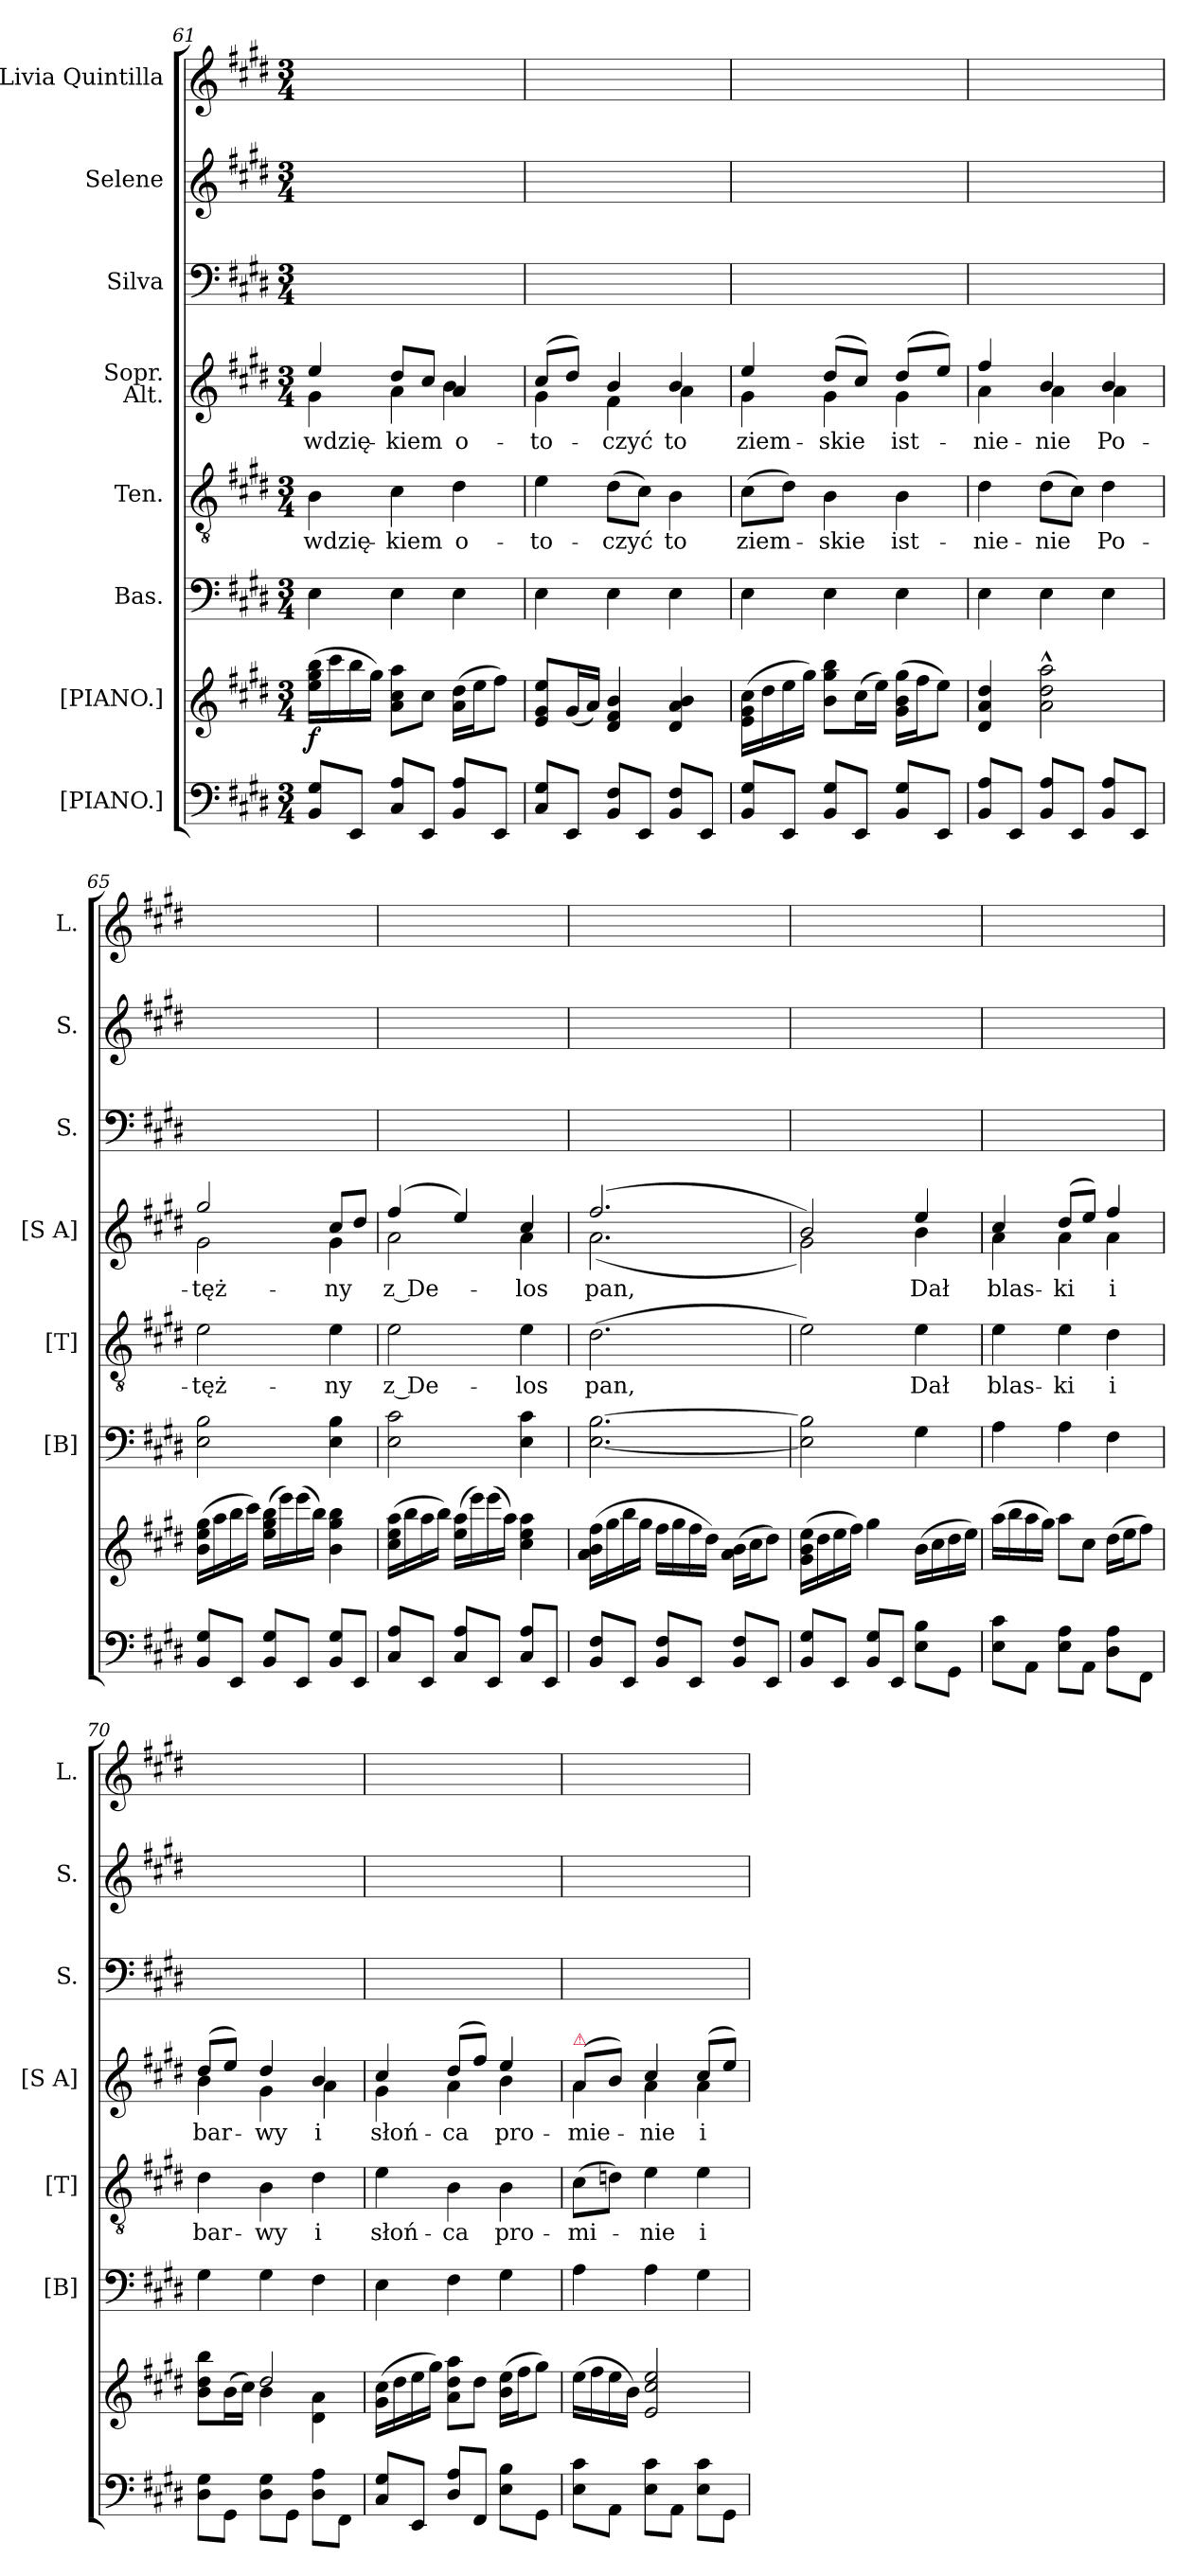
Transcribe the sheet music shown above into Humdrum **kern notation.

**kern	**kern	**dynam	**kern	**kern	**text	**kern	**text	**kern	**kern	**kern
*part8	*part7	*part7	*part6	*part5	*part5	*part4	*part4	*part3	*part2	*part1
*staff8	*staff7	*staff7	*staff6	*staff5	*staff5	*staff4	*staff4	*staff3	*staff2	*staff1
*I"[PIANO.]	*I"[PIANO.]	*	*I"Bas.	*I"Ten.	*	*I"Sopr.\nAlt.	*	*I"Silva	*I"Selene	*I"Livia Quintilla
*	*	*	*I'[B]	*I'[T]	*	*I'[S A]	*	*I'S.	*I'S.	*I'L.
*clefF4	*clefG2	*	*clefF4	*clefGv2	*	*clefG2	*	*clefF4	*clefG2	*clefG2
*k[f#c#g#d#]	*k[f#c#g#d#]	*	*k[f#c#g#d#]	*k[f#c#g#d#]	*	*k[f#c#g#d#]	*	*k[f#c#g#d#]	*k[f#c#g#d#]	*k[f#c#g#d#]
*	*	*	*	*	*	*	*	*	*E:	*E:
*M3/4	*M3/4	*	*M3/4	*M3/4	*	*M3/4	*	*M3/4	*M3/4	*M3/4
=61	=61	=61	=61	=61	=61	=61	=61	=61	=61	=61
*	*	*	*	*	*	*^	*	*	*	*
8BB/ 8G#/L	(16ee\ 16gg#\ 16bb\LL	f	4E\	4B\	wdzię-	4ee/	4g#\	wdzię-	2.ryy	2.ryy	2.ryy
.	16ccc#\	.	.	.	.	.	.	.	.	.	.
8EE/J	16bb\	.	.	.	.	.	.	.	.	.	.
.	16gg#\JJ)	.	.	.	.	.	.	.	.	.	.
8C#/ 8A/L	8a\ 8cc#\ 8aa\L	.	4E\	4c#\	-kiem	8dd#/L	4a\	-kiem	.	.	.
8EE/J	8cc#\J	.	.	.	.	8cc#/J	.	.	.	.	.
8BB/ 8A/L	(16a\ 16dd#\LL	.	4E\	4d#\	o-	4a/	4b\	o-	.	.	.
.	16ee\J	.	.	.	.	.	.	.	.	.	.
8EE/J	8ff#\J)	.	.	.	.	.	.	.	.	.	.
=62	=62	=62	=62	=62	=62	=62	=62	=62	=62	=62	=62
8C#/ 8G#/L	8e/ 8g#/ 8ee/L	.	4E\	4e\	-to-	(8cc#/L	4g#\	-to-	2.ryy	2.ryy	2.ryy
8EE/J	(16g#/L	.	.	.	.	8dd#/J)	.	.	.	.	.
.	16a/JJ)	.	.	.	.	.	.	.	.	.	.
8BB/ 8F#/L	4d#/ 4f#/ 4b/	.	4E\	(8d#\L	-czyć	4b/	4f#\	-czyć	.	.	.
8EE/J	.	.	.	8c#\J)	.	.	.	.	.	.	.
8BB/ 8F#/L	4d#/ 4a/ 4b/	.	4E\	4B\	to	4b/	4a\	to	.	.	.
8EE/J	.	.	.	.	.	.	.	.	.	.	.
=63	=63	=63	=63	=63	=63	=63	=63	=63	=63	=63	=63
8BB/ 8G#/L	(16e\ 16g#\ 16cc#\LL	.	4E\	(8c#\L	ziem-	4ee/	4g#\	ziem-	2.ryy	2.ryy	2.ryy
.	16dd#\	.	.	.	.	.	.	.	.	.	.
8EE/J	16ee\	.	.	8d#\J)	.	.	.	.	.	.	.
.	16gg#\JJ)	.	.	.	.	.	.	.	.	.	.
8BB/ 8G#/L	8b\ 8gg#\ 8bb\L	.	4E\	4B\	-skie	(8dd#/L	4g#\	-skie	.	.	.
8EE/J	(16cc#\L	.	.	.	.	8cc#/J)	.	.	.	.	.
.	16ee\JJ)	.	.	.	.	.	.	.	.	.	.
8BB/ 8G#/L	(16g#\ 16b\ 16gg#\LL	.	4E\	4B\	ist-	(8dd#/L	4g#\	ist-	.	.	.
.	16ff#\J	.	.	.	.	.	.	.	.	.	.
8EE/J	8ee\J)	.	.	.	.	8ee/J)	.	.	.	.	.
=64	=64	=64	=64	=64	=64	=64	=64	=64	=64	=64	=64
8BB/ 8A/L	4d#/ 4a/ 4dd#/	.	4E\	4d#\	-nie-	4ff#/	4a\	-nie-	2.ryy	2.ryy	2.ryy
8EE/J	.	.	.	.	.	.	.	.	.	.	.
8BB/ 8A/L	2a^^\ 2dd#^^\ 2aa^^\	.	4E\	(8d#\L	-nie	4b/	4a\	-nie	.	.	.
8EE/J	.	.	.	8c#\J)	.	.	.	.	.	.	.
8BB/ 8A/L	.	.	4E\	4d#\	Po-	4b/	4a\	Po-	.	.	.
8EE/J	.	.	.	.	.	.	.	.	.	.	.
=65	=65	=65	=65	=65	=65	=65	=65	=65	=65	=65	=65
8BB/ 8G#/L	(16b\ 16ee\ 16gg#\LL	.	2E\ 2B\	2e\	-tęż-	2gg#/	2g#\	-tęż-	2.ryy	2.ryy	2.ryy
.	16aa\	.	.	.	.	.	.	.	.	.	.
8EE/J	16bb\	.	.	.	.	.	.	.	.	.	.
.	16ccc#\JJ)	.	.	.	.	.	.	.	.	.	.
8BB/ 8G#/L	(16ee\ 16gg#\ 16bb\LL	.	.	.	.	.	.	.	.	.	.
.	16eee\)	.	.	.	.	.	.	.	.	.	.
8EE/J	(16eee\	.	.	.	.	.	.	.	.	.	.
.	16bb\JJ)	.	.	.	.	.	.	.	.	.	.
8BB/ 8G#/L	4b\ 4gg#\ 4bb\	.	4E\ 4B\	4e\	-ny	8cc#/L	4g#\	-ny	.	.	.
8EE/J	.	.	.	.	.	8dd#/J	.	.	.	.	.
=66	=66	=66	=66	=66	=66	=66	=66	=66	=66	=66	=66
8C#/ 8A/L	(16cc#\ 16ee\ 16aa\LL	.	2E\ 2c#\	2e\	z De-	(4ff#/	2a\	z De-	2.ryy	2.ryy	2.ryy
.	16bb\	.	.	.	.	.	.	.	.	.	.
8EE/J	16aa\	.	.	.	.	.	.	.	.	.	.
.	16bb\JJ)	.	.	.	.	.	.	.	.	.	.
8C#/ 8A/L	(16ee\ 16aa\LL	.	.	.	.	4ee/)	.	.	.	.	.
.	16eee\)	.	.	.	.	.	.	.	.	.	.
8EE/J	(16eee\	.	.	.	.	.	.	.	.	.	.
.	16aa\JJ)	.	.	.	.	.	.	.	.	.	.
8C#/ 8A/L	4cc#\ 4ee\ 4aa\	.	4E\ 4c#\	4e\	-los	4cc#/	4a\	-los	.	.	.
8EE/J	.	.	.	.	.	.	.	.	.	.	.
=67	=67	=67	=67	=67	=67	=67	=67	=67	=67	=67	=67
8BB/ 8F#/L	(16a\ 16b\ 16ff#\LL	.	[2.E\ [2.B\	(2.d#\	pan,	(2.ff#/	(2.a\	pan,	2.ryy	2.ryy	2.ryy
.	16gg#\	.	.	.	.	.	.	.	.	.	.
8EE/J	16bb\	.	.	.	.	.	.	.	.	.	.
.	16gg#\JJ	.	.	.	.	.	.	.	.	.	.
8BB/ 8F#/L	16ff#\LL	.	.	.	.	.	.	.	.	.	.
.	16gg#\	.	.	.	.	.	.	.	.	.	.
8EE/J	16ff#\	.	.	.	.	.	.	.	.	.	.
.	16dd#\JJ)	.	.	.	.	.	.	.	.	.	.
8BB/ 8F#/L	(16a\ 16b\LL	.	.	.	.	.	.	.	.	.	.
.	16cc#\J	.	.	.	.	.	.	.	.	.	.
8EE/J	8dd#\J)	.	.	.	.	.	.	.	.	.	.
=68	=68	=68	=68	=68	=68	=68	=68	=68	=68	=68	=68
8BB/ 8G#/L	(16g#\ 16b\ 16ee\LL	.	2E]\ 2B]\	2e\)	.	2b/)	2g#\)	.	2.ryy	2.ryy	2.ryy
.	16dd#\	.	.	.	.	.	.	.	.	.	.
8EE/J	16ee\	.	.	.	.	.	.	.	.	.	.
.	16ff#\JJ)	.	.	.	.	.	.	.	.	.	.
8BB/ 8G#/L	4gg#\	.	.	.	.	.	.	.	.	.	.
8EE/J	.	.	.	.	.	.	.	.	.	.	.
8E\ 8B\L	(16b\LL	.	4G#\	4e\	Dał	4ee/	4b\	Dał	.	.	.
.	16cc#\	.	.	.	.	.	.	.	.	.	.
8GG#\J	16dd#\	.	.	.	.	.	.	.	.	.	.
.	16ee\JJ)	.	.	.	.	.	.	.	.	.	.
=69	=69	=69	=69	=69	=69	=69	=69	=69	=69	=69	=69
8E\ 8c#\L	(16aa\LL	.	4A\	4e\	blas-	4cc#/	4a\	blas-	2.ryy	2.ryy	2.ryy
.	16bb\	.	.	.	.	.	.	.	.	.	.
8AA\J	16aa\	.	.	.	.	.	.	.	.	.	.
.	16gg#\JJ)	.	.	.	.	.	.	.	.	.	.
8E\ 8A\L	8aa\L	.	4A\	4e\	-ki	(8dd#/L	4a\	-ki	.	.	.
8AA\J	8cc#\J	.	.	.	.	8ee/J)	.	.	.	.	.
8D#\ 8A\L	(16dd#\LL	.	4F#\	4d#\	i	4ff#/	4a\	i	.	.	.
.	16ee\J	.	.	.	.	.	.	.	.	.	.
8FF#\J	8ff#\J)	.	.	.	.	.	.	.	.	.	.
=70	=70	=70	=70	=70	=70	=70	=70	=70	=70	=70	=70
*	*^	*	*	*	*	*	*	*	*	*	*
8D#\ 8G#\L	8b\ 8dd#\ 8bb\L	4ryy	.	4G#\	4d#\	bar-	(8dd#/L	4b\	bar-	2.ryy	2.ryy	2.ryy
8GG#\J	(16b\L	.	.	.	.	.	8ee/J)	.	.	.	.	.
.	16cc#\JJ)	.	.	.	.	.	.	.	.	.	.	.
8D#\ 8G#\L	2dd#/	4b\	.	4G#\	4B\	-wy	4dd#/	4g#\	-wy	.	.	.
8GG#\J	.	.	.	.	.	.	.	.	.	.	.	.
8D#\ 8A\L	.	4d#\ 4a\	.	4F#\	4d#\	i	4b/	4a\	i	.	.	.
8FF#\J	.	.	.	.	.	.	.	.	.	.	.	.
*	*v	*v	*	*	*	*	*	*	*	*	*	*
=71	=71	=71	=71	=71	=71	=71	=71	=71	=71	=71	=71
8C#/ 8G#/L	(16g#\ 16cc#\LL	.	4E\	4e\	słoń-	4cc#/	4g#\	słoń-	2.ryy	2.ryy	2.ryy
.	16dd#\	.	.	.	.	.	.	.	.	.	.
8EE/J	16ee\	.	.	.	.	.	.	.	.	.	.
.	16gg#\JJ)	.	.	.	.	.	.	.	.	.	.
8D#/ 8A/L	8a\ 8dd#\ 8aa\L	.	4F#\	4B\	-ca	(8dd#/L	4a\	-ca	.	.	.
8FF#/J	8dd#\J	.	.	.	.	8ff#/J)	.	.	.	.	.
8E\ 8B\L	(16b\ 16ee\LL	.	4G#\	4B\	pro-	4ee/	4b\	pro-	.	.	.
.	16ff#\J	.	.	.	.	.	.	.	.	.	.
8GG#\J	8gg#\J)	.	.	.	.	.	.	.	.	.	.
=72	=72	=72	=72	=72	=72	=72	=72	=72	=72	=72	=72
!	!	!	!	!	!	!LO:TX:a:color=crimson:t=⚠	!	!	!	!	!
8E\ 8c#\L	(16ee\LL	.	4A\	(8c#\L	-mi-	(8a/L	4a\	-mie-	2.ryy	2.ryy	2.ryy
.	16ff#\	.	.	.	.	.	.	.	.	.	.
8AA\J	16ee\	.	.	8dn\J)	.	8b/J)	.	.	.	.	.
.	16b\JJ)	.	.	.	.	.	.	.	.	.	.
8E\ 8c#\L	2e/ 2cc#/ 2ee/	.	4A\	4e\	-nie	4cc#/	4a\	-nie	.	.	.
8AA\J	.	.	.	.	.	.	.	.	.	.	.
8E\ 8c#\L	.	.	4G#\	4e\	i	(8cc#/L	4a\	i	.	.	.
8GG#\J	.	.	.	.	.	8ee/J)	.	.	.	.	.
*	*	*	*	*	*	*v	*v	*	*	*	*
=	=	=	=	=	=	=	=	=	=	=
*-	*-	*-	*-	*-	*-	*-	*-	*-	*-	*-
